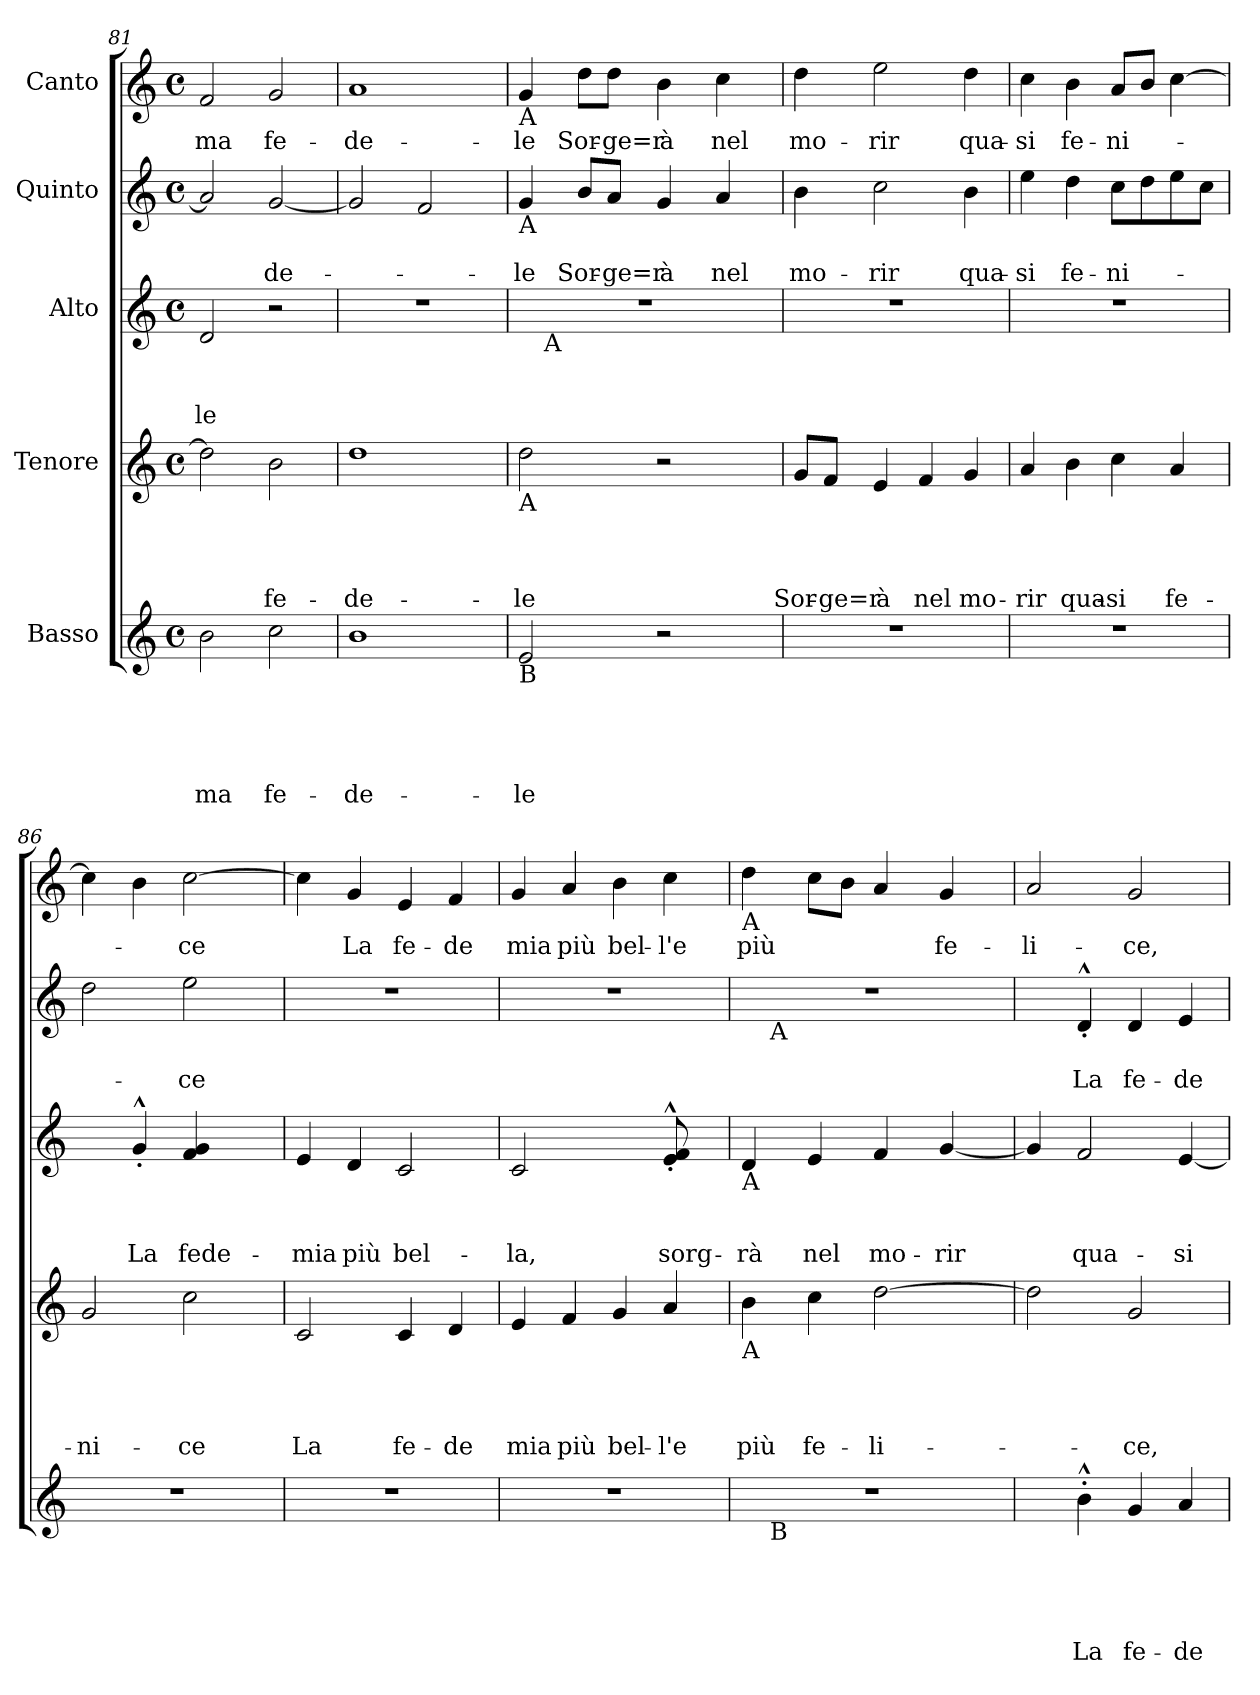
**kern	**text	**text	**text	**text	**text	**kern	**text	**text	**text	**text	**kern	**text	**text	**text	**kern	**text	**text	**kern	**text
*part5	*part5	*part5	*part5	*part5	*part5	*part4	*part4	*part4	*part4	*part4	*part3	*part3	*part3	*part3	*part2	*part2	*part2	*part1	*part1
*staff5	*staff5	*staff5	*staff5	*staff5	*staff5	*staff4	*staff4	*staff4	*staff4	*staff4	*staff3	*staff3	*staff3	*staff3	*staff2	*staff2	*staff2	*staff1	*staff1
*I"Basso	*	*	*	*	*	*I"Tenore	*	*	*	*	*I"Alto	*	*	*	*I"Quinto	*	*	*I"Canto	*
*clefG2	*	*	*	*	*	*clefG2	*	*	*	*	*clefG2	*	*	*	*clefG2	*	*	*clefG2	*
*k[]	*	*	*	*	*	*k[]	*	*	*	*	*k[]	*	*	*	*k[]	*	*	*k[]	*
*C:	*	*	*	*	*	*C:	*	*	*	*	*C:	*	*	*	*C:	*	*	*C:	*
*M4/4	*	*	*	*	*	*M4/4	*	*	*	*	*M4/4	*	*	*	*M4/4	*	*	*M4/4	*
*met(c)	*	*	*	*	*	*met(c)	*	*	*	*	*met(c)	*	*	*	*met(c)	*	*	*met(c)	*
=81	=81	=81	=81	=81	=81	=81	=81	=81	=81	=81	=81	=81	=81	=81	=81	=81	=81	=81	=81
!	!	!	!	!	!LO:LY:b	!	!	!	!	!	!	!	!	!LO:LY:b	!	!	!	!	!LO:LY:b
2b\	.	.	.	.	-ma	2dd\]	.	.	.	.	2d/	.	.	-le	2a/]	.	.	2f/	-ma
!	!	!	!	!	!LO:LY:b	!	!	!	!	!LO:LY:b	!	!	!	!	!	!	!LO:LY:b	!	!LO:LY:b
2cc\	.	.	.	.	fe-	2b\	.	.	.	fe-	2r	.	.	.	[<2g/	.	-de-	2g/	fe-
=82	=82	=82	=82	=82	=82	=82	=82	=82	=82	=82	=82	=82	=82	=82	=82	=82	=82	=82	=82
!	!	!	!	!	!LO:LY:b	!	!	!	!	!LO:LY:b	!	!	!	!	!	!	!	!	!LO:LY:b
1b	.	.	.	.	-de-	1dd	.	.	.	-de-	1r	.	.	.	2g/]	.	.	1a	-de-
.	.	.	.	.	.	.	.	.	.	.	.	.	.	.	2f/	.	.	.	.
!!LO:PB:g=z
=83	=83	=83	=83	=83	=83	=83	=83	=83	=83	=83	=83	=83	=83	=83	=83	=83	=83	=83	=83
!	!	!	!	!	!	!	!	!	!	!	!	!	!	!	!	!	!	!LO:TX:b:t=A	!
!	!	!	!	!	!	!	!	!	!	!	!	!	!	!	!LO:TX:b:t=A	!	!	!	!
!	!	!	!	!	!	!LO:TX:b:t=A	!	!	!	!	!	!	!	!	!	!	!	!	!
!LO:TX:b:t=B	!	!	!	!	!	!	!	!	!	!	!	!	!	!	!	!	!	!	!
!	!	!	!	!	!LO:LY:b	!	!	!	!	!LO:LY:b	!	!	!	!	!	!	!LO:LY:b	!	!LO:LY:b
*	*	*	*	*	*	*	*	*	*	*	*^	*	*	*	*	*	*	*	*
2e/	.	.	.	.	-le	2dd\	.	.	.	-le	1r	16.ryy	.	.	.	4g/	.	-le	4g/	-le
!	!	!	!	!	!	!	!	!	!	!	!	!LO:TX:b:t=A	!	!	!	!	!	!	!	!
.	.	.	.	.	.	.	.	.	.	.	.	2ryy	.	.	.	.	.	.	.	.
!	!	!	!	!	!	!	!	!	!	!	!	!	!	!	!	!	!	!LO:LY:b	!	!LO:LY:b
.	.	.	.	.	.	.	.	.	.	.	.	.	.	.	.	8b/L	.	Sor-	8dd\L	Sor-
!	!	!	!	!	!	!	!	!	!	!	!	!	!	!	!	!	!	!LO:LY:b	!	!LO:LY:b
.	.	.	.	.	.	.	.	.	.	.	.	.	.	.	.	8a/J	.	-ge=r	8dd\J	-ge=r
!	!	!	!	!	!	!	!	!	!	!	!	!	!	!	!	!	!	!LO:LY:b	!	!LO:LY:b
2r	.	.	.	.	.	2r	.	.	.	.	.	.	.	.	.	4g/	.	à	4b\	à
.	.	.	.	.	.	.	.	.	.	.	.	4ryy	.	.	.	.	.	.	.	.
!	!	!	!	!	!	!	!	!	!	!	!	!	!	!	!	!	!	!LO:LY:b	!	!LO:LY:b
.	.	.	.	.	.	.	.	.	.	.	.	.	.	.	.	4a/	.	nel	4cc\	nel
.	.	.	.	.	.	.	.	.	.	.	.	8ryy	.	.	.	.	.	.	.	.
.	.	.	.	.	.	.	.	.	.	.	.	32ryy	.	.	.	.	.	.	.	.
=84	=84	=84	=84	=84	=84	=84	=84	=84	=84	=84	=84	=84	=84	=84	=84	=84	=84	=84	=84	=84
!	!	!	!	!	!	!	!	!	!	!LO:LY:b	!	!	!	!	!	!	!	!LO:LY:b	!	!LO:LY:b
*	*	*	*	*	*	*	*	*	*	*	*v	*v	*	*	*	*	*	*	*	*
1r	.	.	.	.	.	8g/L	.	.	.	Sor-	1r	.	.	.	4b\	.	mo-	4dd\	mo-
!	!	!	!	!	!	!	!	!	!	!LO:LY:b	!	!	!	!	!	!	!	!	!
.	.	.	.	.	.	8f/J	.	.	.	-ge=r	.	.	.	.	.	.	.	.	.
!	!	!	!	!	!	!	!	!	!	!LO:LY:b	!	!	!	!	!	!	!LO:LY:b	!	!LO:LY:b
.	.	.	.	.	.	4e/	.	.	.	à	.	.	.	.	2cc\	.	-rir	2ee\	-rir
!	!	!	!	!	!	!	!	!	!	!LO:LY:b	!	!	!	!	!	!	!	!	!
.	.	.	.	.	.	4f/	.	.	.	nel	.	.	.	.	.	.	.	.	.
!	!	!	!	!	!	!	!	!	!	!LO:LY:b	!	!	!	!	!	!	!LO:LY:b	!	!LO:LY:b
.	.	.	.	.	.	4g/	.	.	.	mo-	.	.	.	.	4b\	.	qua-	4dd\	qua-
=85	=85	=85	=85	=85	=85	=85	=85	=85	=85	=85	=85	=85	=85	=85	=85	=85	=85	=85	=85
!	!	!	!	!	!	!	!	!	!	!LO:LY:b	!	!	!	!	!	!	!LO:LY:b	!	!LO:LY:b
1r	.	.	.	.	.	4a/	.	.	.	-rir	1r	.	.	.	4ee\	.	-si	4cc\	-si
!	!	!	!	!	!	!	!	!	!	!LO:LY:b	!	!	!	!	!	!	!LO:LY:b	!	!LO:LY:b
.	.	.	.	.	.	4b\	.	.	.	qua-	.	.	.	.	4dd\	.	fe-	4b\	fe-
!	!	!	!	!	!	!	!	!	!	!LO:LY:b	!	!	!	!	!	!	!LO:LY:b	!	!LO:LY:b
.	.	.	.	.	.	4cc\	.	.	.	-si	.	.	.	.	8cc\L	.	-ni-	8a/L	-ni-
.	.	.	.	.	.	.	.	.	.	.	.	.	.	.	8dd\	.	.	8b/J	.
!	!	!	!	!	!	!	!	!	!	!LO:LY:b	!	!	!	!	!	!	!	!	!
.	.	.	.	.	.	4a/	.	.	.	fe-	.	.	.	.	8ee\	.	.	[>4cc\	.
.	.	.	.	.	.	.	.	.	.	.	.	.	.	.	8cc\J	.	.	.	.
=86	=86	=86	=86	=86	=86	=86	=86	=86	=86	=86	=86	=86	=86	=86	=86	=86	=86	=86	=86
!	!	!	!	!	!	!	!	!	!	!LO:LY:b	!	!	!	!	!	!	!	!	!
1r	.	.	.	.	.	2g/	.	.	.	-ni-	4ryy	.	.	.	2dd\	.	.	4cc\]	.
!	!	!	!	!	!	!	!	!	!	!	!	!	!	!LO:LY:b	!	!	!	!	!
.	.	.	.	.	.	.	.	.	.	.	4g^^<'</	.	.	La	.	.	.	4b\	.
!	!	!	!	!	!	!	!	!	!	!LO:LY:b	!	!	!	!LO:LY:b	!	!	!LO:LY:b	!	!LO:LY:b
.	.	.	.	.	.	2cc\	.	.	.	-ce	4f/ 4g/	.	.	fede-	2ee\	.	-ce	[>2cc\	-ce
.	.	.	.	.	.	.	.	.	.	.	4ryy	.	.	.	.	.	.	.	.
=87	=87	=87	=87	=87	=87	=87	=87	=87	=87	=87	=87	=87	=87	=87	=87	=87	=87	=87	=87
!	!	!	!	!	!	!	!	!	!	!LO:LY:b	!	!	!	!LO:LY:b	!	!	!	!	!
1r	.	.	.	.	.	2c/	.	.	.	La	4e/	.	.	-mia	1r	.	.	4cc\]	.
!	!	!	!	!	!	!	!	!	!	!	!	!	!	!LO:LY:b	!	!	!	!	!LO:LY:b
.	.	.	.	.	.	.	.	.	.	.	4d/	.	.	più	.	.	.	4g/	La
!	!	!	!	!	!	!	!	!	!	!LO:LY:b	!	!	!	!LO:LY:b	!	!	!	!	!LO:LY:b
.	.	.	.	.	.	4c/	.	.	.	fe-	2c/	.	.	bel-	.	.	.	4e/	fe-
!	!	!	!	!	!	!	!	!	!	!LO:LY:b	!	!	!	!	!	!	!	!	!LO:LY:b
.	.	.	.	.	.	4d/	.	.	.	-de	.	.	.	.	.	.	.	4f/	-de
=88	=88	=88	=88	=88	=88	=88	=88	=88	=88	=88	=88	=88	=88	=88	=88	=88	=88	=88	=88
!	!	!	!	!	!	!	!	!	!	!LO:LY:b	!	!	!	!LO:LY:b	!	!	!	!	!LO:LY:b
1r	.	.	.	.	.	4e/	.	.	.	mia	2c/	.	.	-la,	1r	.	.	4g/	mia
!	!	!	!	!	!	!	!	!	!	!LO:LY:b	!	!	!	!	!	!	!	!	!LO:LY:b
.	.	.	.	.	.	4f/	.	.	.	più	.	.	.	.	.	.	.	4a/	più
!	!	!	!	!	!	!	!	!	!	!LO:LY:b	!	!	!	!	!	!	!	!	!LO:LY:b
.	.	.	.	.	.	4g/	.	.	.	bel-	4ryy	.	.	.	.	.	.	4b\	bel-
!	!	!	!	!	!	!	!	!	!	!LO:LY:b	!	!	!	!LO:LY:b	!	!	!	!	!LO:LY:b
.	.	.	.	.	.	4a/	.	.	.	-l'e	8e/^^<'< 8f/^^<'<	.	.	sorg-	.	.	.	4cc\	-l'e
.	.	.	.	.	.	.	.	.	.	.	8ryy	.	.	.	.	.	.	.	.
!!LO:PB:g=z
=89	=89	=89	=89	=89	=89	=89	=89	=89	=89	=89	=89	=89	=89	=89	=89	=89	=89	=89	=89
!	!	!	!	!	!	!	!	!	!	!	!	!	!	!	!	!	!	!LO:TX:b:t=A	!
!	!	!	!	!	!	!	!	!	!	!	!LO:TX:b:t=A	!	!	!	!	!	!	!	!
!	!	!	!	!	!	!LO:TX:b:t=A	!	!	!	!	!	!	!	!	!	!	!	!	!
!	!	!	!	!	!	!	!	!	!	!LO:LY:b	!	!	!	!LO:LY:b	!	!	!	!	!LO:LY:b
*^	*	*	*	*	*	*	*	*	*	*	*	*	*	*	*^	*	*	*	*
1r	16.ryy	.	.	.	.	.	4b\	.	.	.	più	4d/	.	.	-rà	1r	16.ryy	.	.	4dd\	più
!	!	!	!	!	!	!	!	!	!	!	!	!	!	!	!	!	!LO:TX:b:t=A	!	!	!	!
!	!LO:TX:b:t=B	!	!	!	!	!	!	!	!	!	!	!	!	!	!	!	!	!	!	!	!
.	2ryy	.	.	.	.	.	.	.	.	.	.	.	.	.	.	.	2ryy	.	.	.	.
!	!	!	!	!	!	!	!	!	!	!	!LO:LY:b	!	!	!	!LO:LY:b	!	!	!	!	!	!
.	.	.	.	.	.	.	4cc\	.	.	.	fe-	4e/	.	.	nel	.	.	.	.	8cc\L	.
.	.	.	.	.	.	.	.	.	.	.	.	.	.	.	.	.	.	.	.	8b\J	.
!	!	!	!	!	!	!	!	!	!	!	!LO:LY:b	!	!	!	!LO:LY:b	!	!	!	!	!	!
.	.	.	.	.	.	.	[>2dd\	.	.	.	-li-	4f/	.	.	mo-	.	.	.	.	4a/	.
.	4ryy	.	.	.	.	.	.	.	.	.	.	.	.	.	.	.	4ryy	.	.	.	.
!	!	!	!	!	!	!	!	!	!	!	!	!	!	!	!LO:LY:b	!	!	!	!	!	!LO:LY:b
.	.	.	.	.	.	.	.	.	.	.	.	[<4g/	.	.	-rir	.	.	.	.	4g/	fe-
.	8ryy	.	.	.	.	.	.	.	.	.	.	.	.	.	.	.	8ryy	.	.	.	.
.	32ryy	.	.	.	.	.	.	.	.	.	.	.	.	.	.	.	32ryy	.	.	.	.
=90	=90	=90	=90	=90	=90	=90	=90	=90	=90	=90	=90	=90	=90	=90	=90	=90	=90	=90	=90	=90	=90
!	!	!	!	!	!	!	!	!	!	!	!	!	!	!	!	!	!	!	!	!	!LO:LY:b
*v	*v	*	*	*	*	*	*	*	*	*	*	*	*	*	*	*v	*v	*	*	*	*
4ryy	.	.	.	.	.	2dd\]	.	.	.	.	4g/]	.	.	.	4ryy	.	.	2a/	-li-
!	!	!	!	!	!LO:LY:b	!	!	!	!	!	!	!	!	!LO:LY:b	!	!	!LO:LY:b	!	!
4b^^>'>\	.	.	.	.	La	.	.	.	.	.	2f/	.	.	qua-	4d^^<'</	.	La	.	.
!	!	!	!	!	!LO:LY:b	!	!	!	!	!LO:LY:b	!	!	!	!	!	!	!LO:LY:b	!	!LO:LY:b
4g/	.	.	.	.	fe-	2g/	.	.	.	-ce,	.	.	.	.	4d/	.	fe-	2g/	-ce,
!	!	!	!	!	!LO:LY:b	!	!	!	!	!	!	!	!	!LO:LY:b	!	!	!LO:LY:b	!	!
4a/	.	.	.	.	-de	.	.	.	.	.	[<4e/	.	.	-si	4e/	.	-de	.	.
=	=	=	=	=	=	=	=	=	=	=	=	=	=	=	=	=	=	=	=
*-	*-	*-	*-	*-	*-	*-	*-	*-	*-	*-	*-	*-	*-	*-	*-	*-	*-	*-	*-
